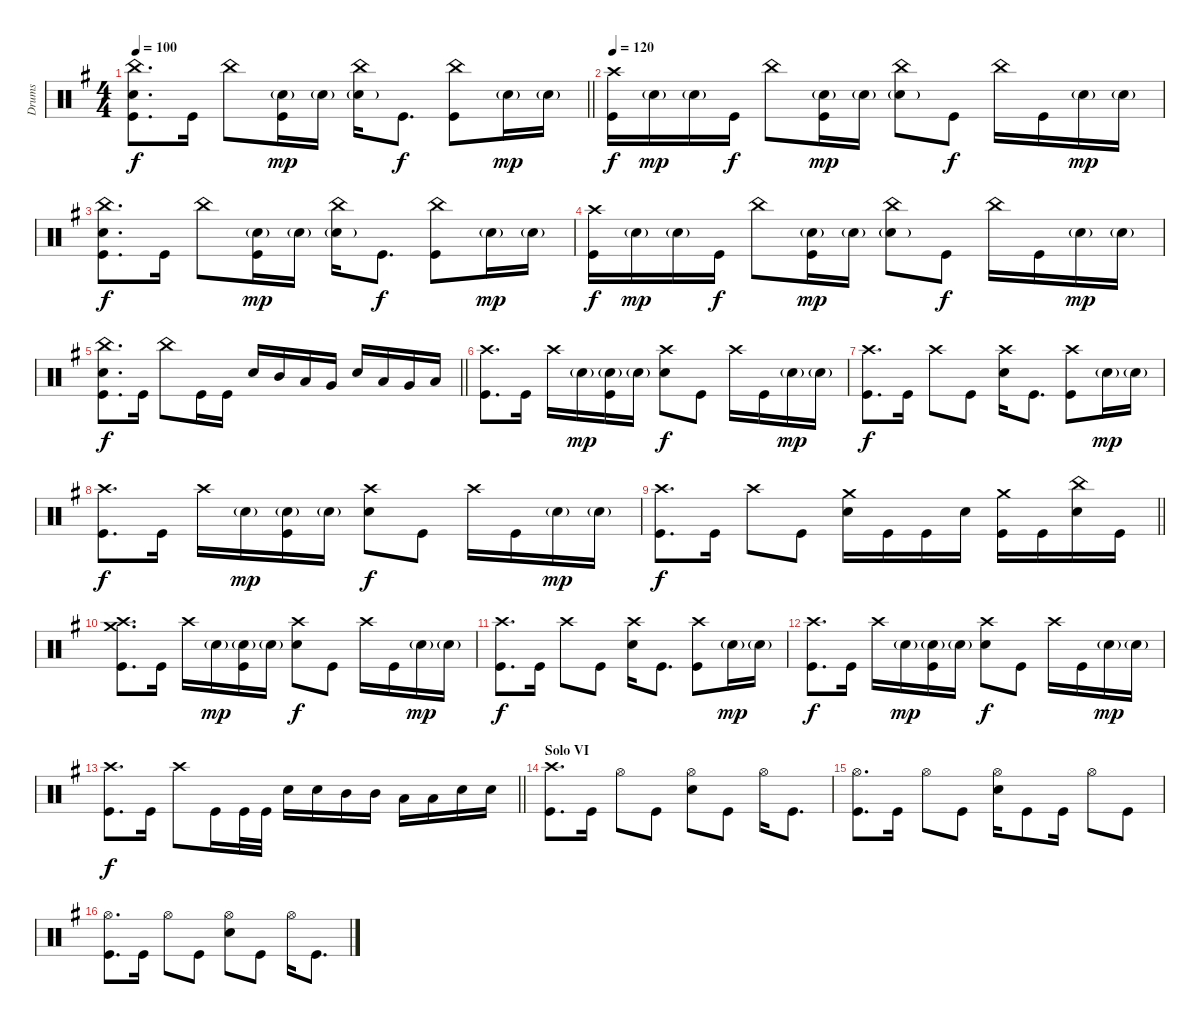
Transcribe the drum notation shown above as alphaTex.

\track ("Drums" "Drums") {instrument percussion}
\staff
\articulation defaults
\ts (4 4)
\tempo 100
\clef neutral
\barLineRight lightlight
\ks eminor
("China (hit)" "Electric Snare (hit)" "Kick (hit)").8{d dy f} "Kick (hit)".16 "China (hit)".8 ("Electric Snare (hit)"{g} "Kick (hit)").16{dy mp} "Electric Snare (hit)"{g}.16 ("China (hit)" "Electric Snare (hit)"{g}).16 "Kick (hit)".8{d dy f} ("China (hit)" "Kick (hit)").8 "Electric Snare (hit)"{g}.16{dy mp} "Electric Snare (hit)"{g}.16 |
\tempo 120
("Crash high (hit)" "Kick (hit)").16{dy f} "Electric Snare (hit)"{g}.16{dy mp} "Electric Snare (hit)"{g}.16 "Kick (hit)".16{dy f} "China (hit)".8 ("Electric Snare (hit)"{g} "Kick (hit)").16{dy mp} "Electric Snare (hit)"{g}.16 ("China (hit)" "Electric Snare (hit)"{g}).8 "Kick (hit)".8{dy f} "China (hit)".16 "Kick (hit)".16 "Electric Snare (hit)"{g}.16{dy mp} "Electric Snare (hit)"{g}.16 |
("China (hit)" "Electric Snare (hit)" "Kick (hit)").8{d dy f} "Kick (hit)".16 "China (hit)".8 ("Electric Snare (hit)"{g} "Kick (hit)").16{dy mp} "Electric Snare (hit)"{g}.16 ("China (hit)" "Electric Snare (hit)"{g}).16 "Kick (hit)".8{d dy f} ("China (hit)" "Kick (hit)").8 "Electric Snare (hit)"{g}.16{dy mp} "Electric Snare (hit)"{g}.16 |
("Crash high (hit)" "Kick (hit)").16{dy f} "Electric Snare (hit)"{g}.16{dy mp} "Electric Snare (hit)"{g}.16 "Kick (hit)".16{dy f} "China (hit)".8 ("Electric Snare (hit)"{g} "Kick (hit)").16{dy mp} "Electric Snare (hit)"{g}.16 ("China (hit)" "Electric Snare (hit)"{g}).8 "Kick (hit)".8{dy f} "China (hit)".16 "Kick (hit)".16 "Electric Snare (hit)"{g}.16{dy mp} "Electric Snare (hit)"{g}.16 |
\barLineRight lightlight
("China (hit)" "Electric Snare (hit)" "Kick (hit)").8{d dy f} "Kick (hit)".16 "China (hit)".8 "Kick (hit)".16 "Kick (hit)".16 "Electric Snare (hit)".16 "Mid Tom (hit)".16 "Low Tom (hit)".16 "Very Low Tom (hit)".16 "Electric Snare (hit)".16 "Low Tom (hit)".16 "Very Low Tom (hit)".16 "Low Floor Tom (hit)".16 |
\section ("" "")
("Crash high (hit)" "Kick (hit)").8{d} "Kick (hit)".16 "Crash high (hit)".16 "Electric Snare (hit)"{g}.16{dy mp} ("Electric Snare (hit)"{g} "Kick (hit)").16 "Electric Snare (hit)"{g}.16 ("Crash high (hit)" "Electric Snare (hit)").8{dy f} "Kick (hit)".8 "Crash high (hit)".16 "Kick (hit)".16 "Electric Snare (hit)"{g}.16{dy mp} "Electric Snare (hit)"{g}.16 |
("Crash high (hit)" "Kick (hit)").8{d dy f} "Kick (hit)".16 "Crash high (hit)".8 "Kick (hit)".8 ("Crash high (hit)" "Electric Snare (hit)").16 "Kick (hit)".8{d} ("Crash high (hit)" "Kick (hit)").8 "Electric Snare (hit)"{g}.16{dy mp} "Electric Snare (hit)"{g}.16 |
("Crash high (hit)" "Kick (hit)").8{d dy f} "Kick (hit)".16 "Crash high (hit)".16 "Electric Snare (hit)"{g}.16{dy mp} ("Electric Snare (hit)"{g} "Kick (hit)").16 "Electric Snare (hit)"{g}.16 ("Crash high (hit)" "Electric Snare (hit)").8{dy f} "Kick (hit)".8 "Crash high (hit)".16 "Kick (hit)".16 "Electric Snare (hit)"{g}.16{dy mp} "Electric Snare (hit)"{g}.16 |
\barLineRight lightlight
("Crash high (hit)" "Kick (hit)").8{d dy f} "Kick (hit)".16 "Crash high (hit)".8 "Kick (hit)".8 ("Crash medium (hit)" "Electric Snare (hit)").16 "Kick (hit)".16 "Kick (hit)".16 "Electric Snare (hit)".16 ("Crash medium (hit)" "Kick (hit)").16 "Kick (hit)".16 ("China (hit)" "Electric Snare (hit)").16 "Kick (hit)".16 |
("Crash high (hit)" "Crash medium (hit)" "Kick (hit)").8{d} "Kick (hit)".16 "Crash high (hit)".16 "Electric Snare (hit)"{g}.16{dy mp} ("Electric Snare (hit)"{g} "Kick (hit)").16 "Electric Snare (hit)"{g}.16 ("Crash high (hit)" "Electric Snare (hit)").8{dy f} "Kick (hit)".8 "Crash high (hit)".16 "Kick (hit)".16 "Electric Snare (hit)"{g}.16{dy mp} "Electric Snare (hit)"{g}.16 |
("Crash high (hit)" "Kick (hit)").8{d dy f} "Kick (hit)".16 "Crash high (hit)".8 "Kick (hit)".8 ("Crash high (hit)" "Electric Snare (hit)").16 "Kick (hit)".8{d} ("Crash high (hit)" "Kick (hit)").8 "Electric Snare (hit)"{g}.16{dy mp} "Electric Snare (hit)"{g}.16 |
("Crash high (hit)" "Kick (hit)").8{d dy f} "Kick (hit)".16 "Crash high (hit)".16 "Electric Snare (hit)"{g}.16{dy mp} ("Electric Snare (hit)"{g} "Kick (hit)").16 "Electric Snare (hit)"{g}.16 ("Crash high (hit)" "Electric Snare (hit)").8{dy f} "Kick (hit)".8 "Crash high (hit)".16 "Kick (hit)".16 "Electric Snare (hit)"{g}.16{dy mp} "Electric Snare (hit)"{g}.16 |
\barLineRight lightlight
("Crash high (hit)" "Kick (hit)").8{d dy f} "Kick (hit)".16 "Crash high (hit)".8 "Kick (hit)".16 "Kick (hit)".32 "Kick (hit)".32 "Electric Snare (hit)".16 "Electric Snare (hit)".16 "Mid Tom (hit)".16 "Mid Tom (hit)".16 "Low Tom (hit)".16 "Low Tom (hit)".16 "Electric Snare (hit)".16 "Electric Snare (hit)".16 |
\section ("" "Solo VI")
("Crash high (hit)" "Kick (hit)").8{d} "Kick (hit)".16 "Hi-Hat (open)".8 "Kick (hit)".8 ("Hi-Hat (open)" "Electric Snare (hit)").8 "Kick (hit)".8 "Hi-Hat (open)".16 "Kick (hit)".8{d} |
("Hi-Hat (open)" "Kick (hit)").8{d} "Kick (hit)".16 "Hi-Hat (open)".8 "Kick (hit)".8 ("Hi-Hat (open)" "Electric Snare (hit)").16 "Kick (hit)".8 "Kick (hit)".16 "Hi-Hat (open)".8 "Kick (hit)".8 |
("Hi-Hat (open)" "Kick (hit)").8{d} "Kick (hit)".16 "Hi-Hat (open)".8 "Kick (hit)".8 ("Hi-Hat (open)" "Electric Snare (hit)").8 "Kick (hit)".8 "Hi-Hat (open)".16 "Kick (hit)".8{d}
